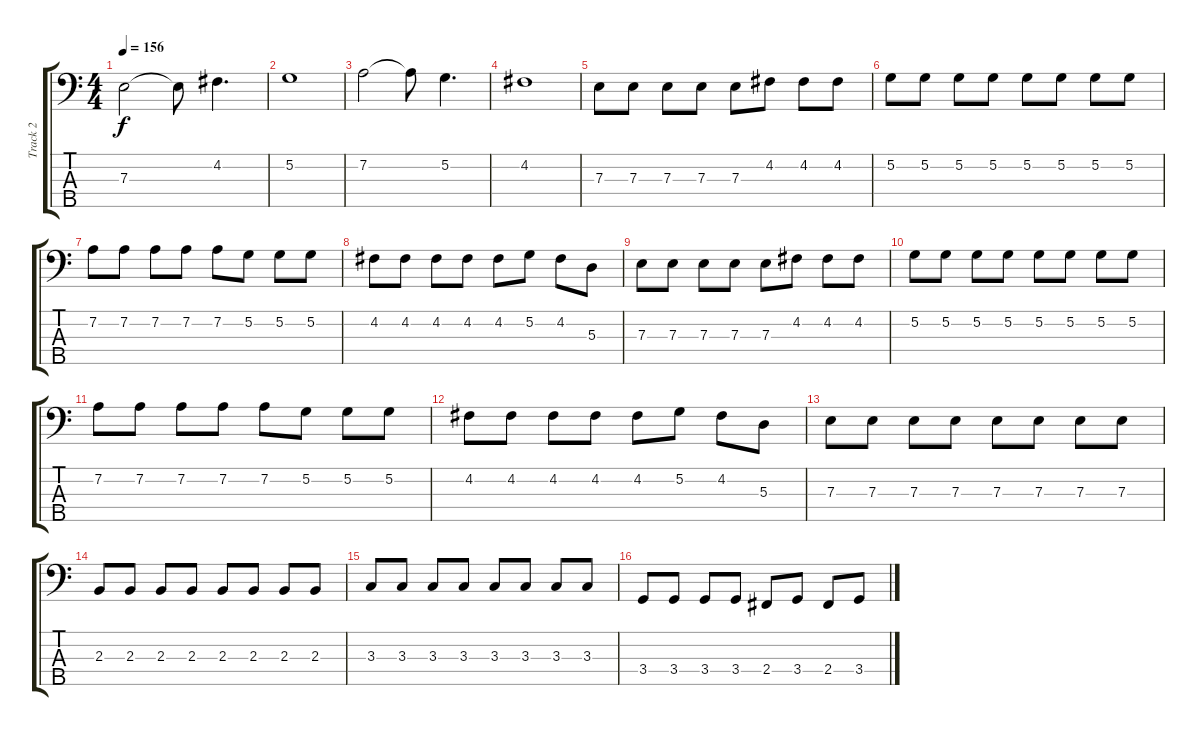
\track ("Track 2" "Track 2") {instrument electricbassfinger}
\staff {score tabs}
\tuning (G2 D2 A1 E1 B0) {hide}
\ts (4 4)
\tempo 156
\clef f4
\ks c
7.3.2{dy f} 7.3{t}.8 4.2.4{d} |
5.2.1 |
7.2.2 7.2{t}.8 5.2.4{d} |
4.2.1 |
7.3.8 7.3.8 7.3.8 7.3.8 7.3.8 4.2.8 4.2.8 4.2.8 |
5.2.8 5.2.8 5.2.8 5.2.8 5.2.8 5.2.8 5.2.8 5.2.8 |
7.2.8 7.2.8 7.2.8 7.2.8 7.2.8 5.2.8 5.2.8 5.2.8 |
4.2.8 4.2.8 4.2.8 4.2.8 4.2.8 5.2.8 4.2.8 5.3.8 |
7.3.8 7.3.8 7.3.8 7.3.8 7.3.8 4.2.8 4.2.8 4.2.8 |
5.2.8 5.2.8 5.2.8 5.2.8 5.2.8 5.2.8 5.2.8 5.2.8 |
7.2.8 7.2.8 7.2.8 7.2.8 7.2.8 5.2.8 5.2.8 5.2.8 |
4.2.8 4.2.8 4.2.8 4.2.8 4.2.8 5.2.8 4.2.8 5.3.8 |
7.3.8 7.3.8 7.3.8 7.3.8 7.3.8 7.3.8 7.3.8 7.3.8 |
2.3.8 2.3.8 2.3.8 2.3.8 2.3.8 2.3.8 2.3.8 2.3.8 |
3.3.8 3.3.8 3.3.8 3.3.8 3.3.8 3.3.8 3.3.8 3.3.8 |
3.4.8 3.4.8 3.4.8 3.4.8 2.4.8 3.4.8 2.4.8 3.4.8
